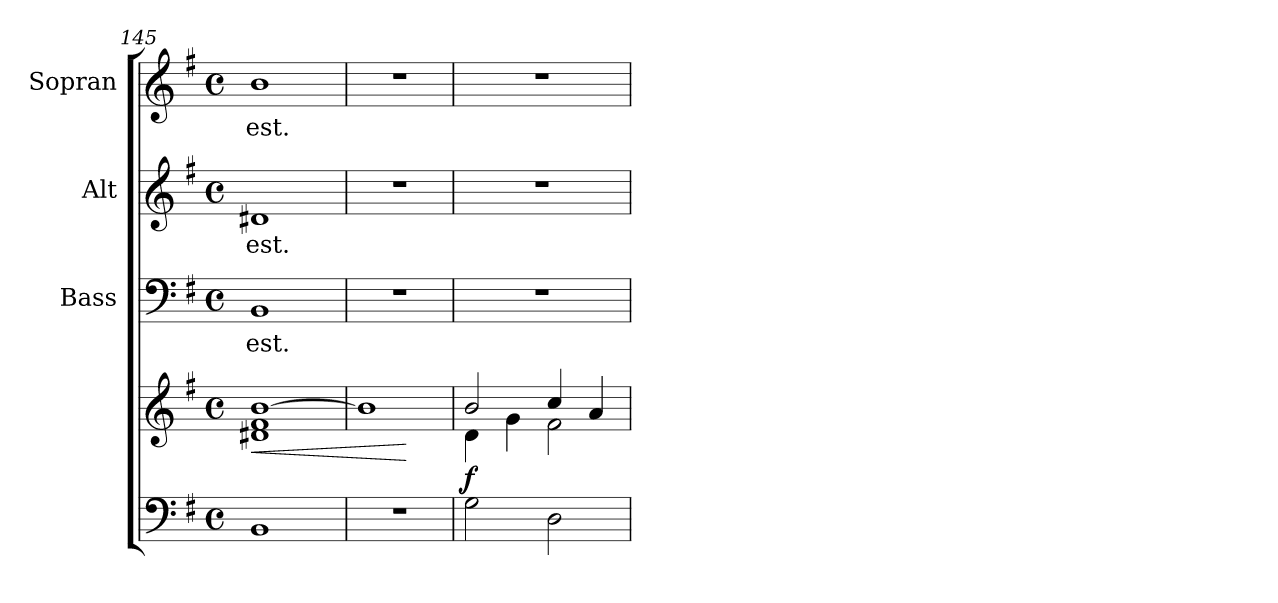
**kern	**kern	**dynam	**kern	**text	**kern	**text	**kern	**text
*part4	*part4	*part4	*part3	*part3	*part2	*part2	*part1	*part1
*staff5	*staff4	*staff4/5	*staff3	*staff3	*staff2	*staff2	*staff1	*staff1
*	*	*	*I"Bass	*	*I"Alt	*	*I"Sopran	*
*	*	*	*I'B.	*	*I'A.	*	*I'S.	*
!!LO:LB:g=z
*clefF4	*clefG2	*	*clefF4	*	*clefG2	*	*clefG2	*
*k[f#]	*k[f#]	*	*k[f#]	*	*k[f#]	*	*k[f#]	*
*G:	*G:	*	*G:	*	*G:	*	*G:	*
*M4/4	*M4/4	*	*M4/4	*	*M4/4	*	*M4/4	*
*met(c)	*met(c)	*	*met(c)	*	*met(c)	*	*met(c)	*
=145	=145	=145	=145	=145	=145	=145	=145	=145
!	!	!LO:HP:b	!	!LO:LY:b	!	!LO:LY:b	!	!LO:LY:b
1BB	1d#X 1f# [>1b	<	1BB	est.	1d#X	est.	1b	est.
=146	=146	=146	=146	=146	=146	=146	=146	=146
1r	1b]	.	1r	.	1r	.	1r	.
.	.	[	.	.	.	.	.	.
=147	=147	=147	=147	=147	=147	=147	=147	=147
*	*^	*	*	*	*	*	*	*
!	!	!	!LO:DY:b	!	!	!	!	!	!
2G\	2b/	4d\	f	1r	.	1r	.	1r	.
.	.	4g\	.	.	.	.	.	.	.
2D\	4cc/	2f#\	.	.	.	.	.	.	.
.	4a/	.	.	.	.	.	.	.	.
*	*v	*v	*	*	*	*	*	*	*
=	=	=	=	=	=	=	=	=
*-	*-	*-	*-	*-	*-	*-	*-	*-
